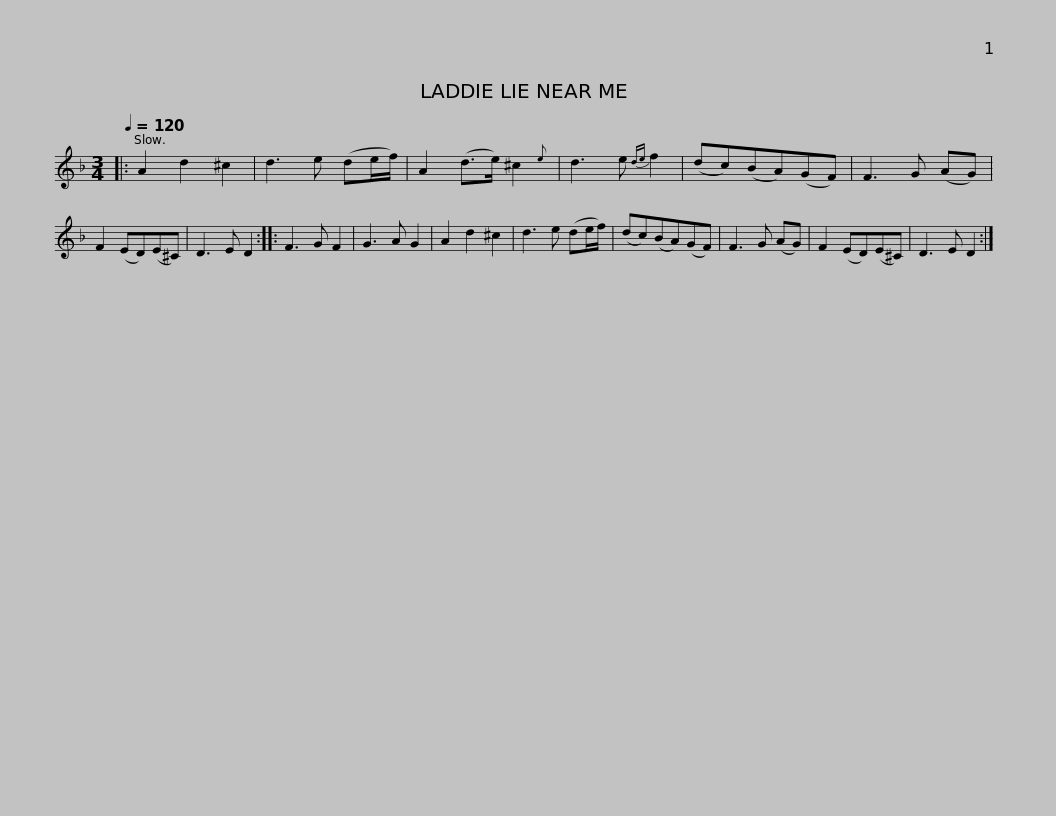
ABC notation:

X:1
L:1/8
Q:1/4=120
M:3/4
I:linebreak $
K:Dmin
V:1 treble
V:1
|: A2 d2 ^c2 | d3 e (de/f/) | A2 (d>e) ^c2{e} | d3 e{de} f2 | (dc)(BA)(GF) | %5
 F3 G (AG) | F2 (ED)(E^C) | D3 E D2 ::$ F3 G F2 | G3 A G2 | %10
 A2 d2 ^c2 | d3 e (de/f/) | (dc)(BA)(GF) | F3 G (AG) | F2 (ED)(E^C) | %15
 D3 E D2 :| %16
